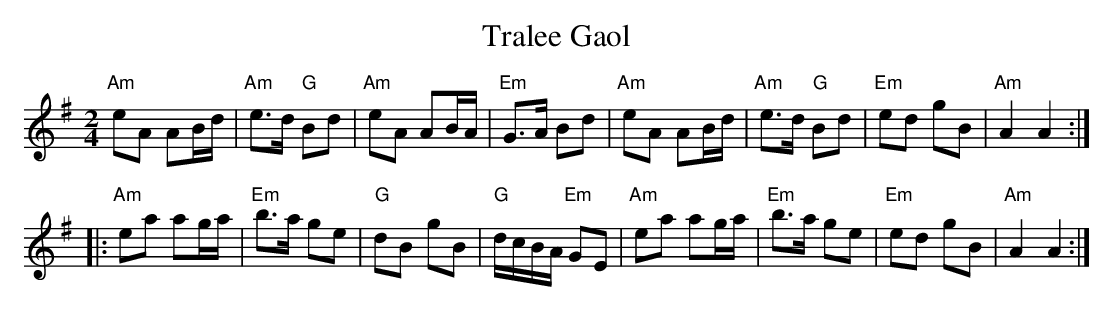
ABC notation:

X:1
T:Tralee Gaol
M:2/4
L:1/4
K:G
"Am"e/2A/2 A/2B/4d/4|"Am"e3/4d/4 "G"B/2d/2|"Am"e/2A/2 A/2B/4A/4|\
"Em"G3/4A/4 B/2d/2|"Am"e/2A/2 A/2B/4d/4|"Am"e3/4d/4 "G"B/2d/2|"Em"e/2d/2 g/2B/2|"Am"A A:|
|:"Am"e/2a/2 a/2g/4a/4|"Em"b3/4a/4 g/2e/2|"G"d/2B/2 g/2B/2|\
"G"d/4c/4B/4A/4 "Em"G/2E/2|"Am"e/2a/2 a/2g/4a/4|"Em"b3/4a/4 g/2e/2|"Em"e/2d/2 g/2B/2|"Am"A A:|
